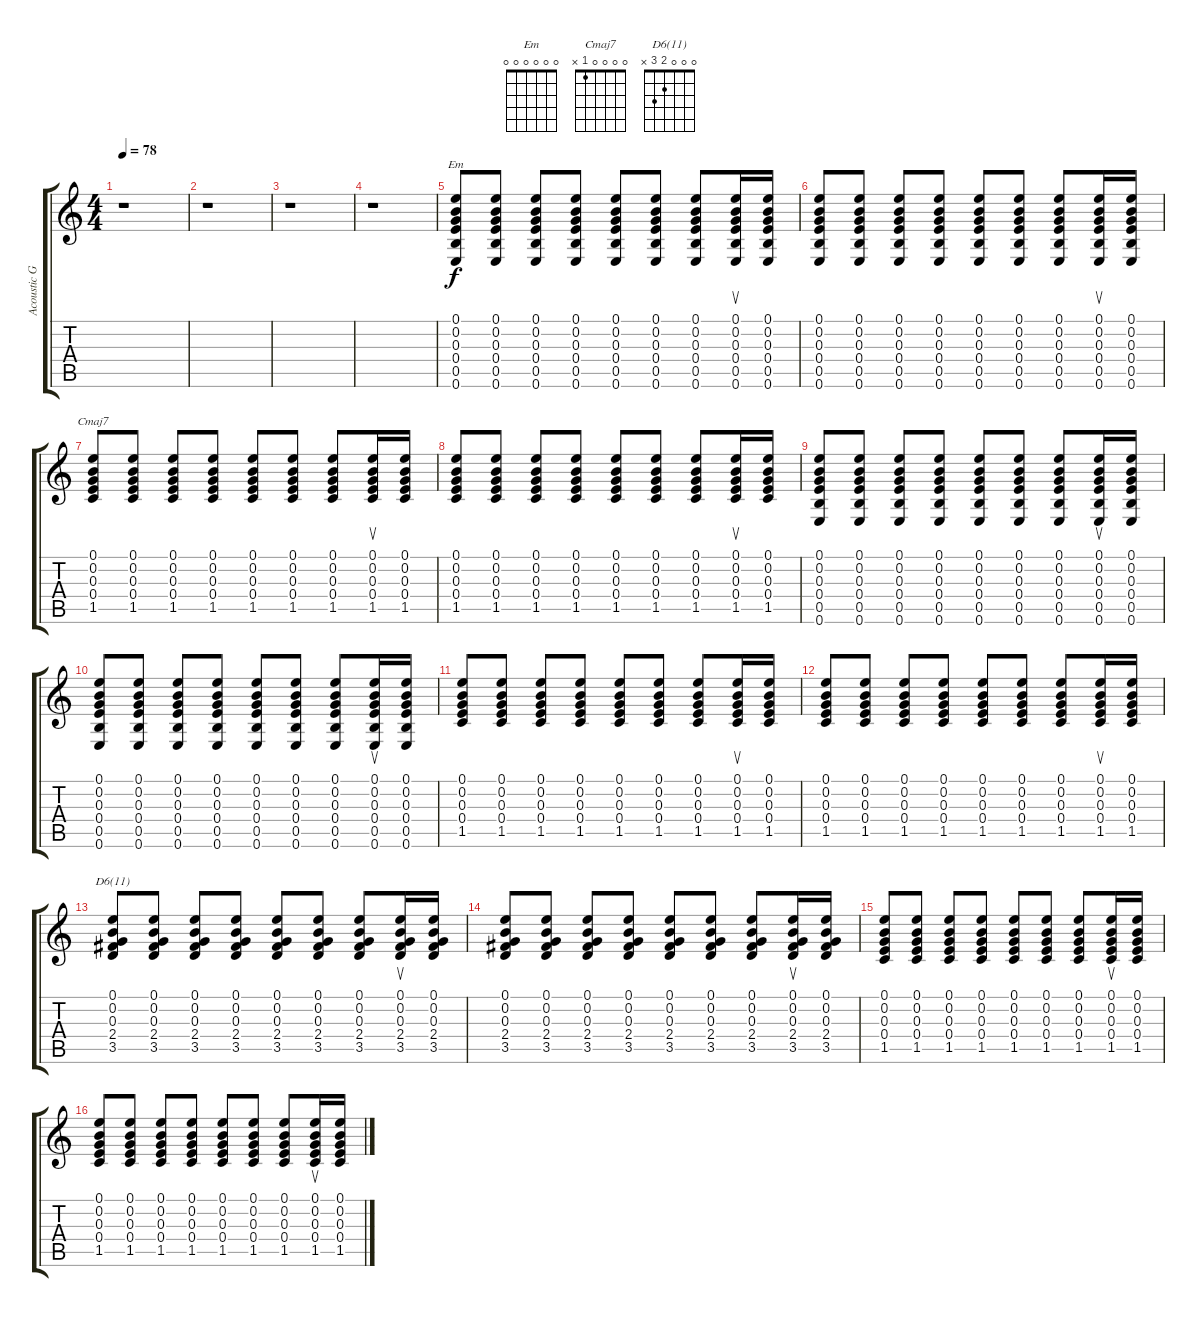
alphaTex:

\track ("Acoustic Guitar 2" "Acoustic G") {instrument acousticguitarnylon}
\staff {score tabs}
\tuning (E4 B3 G3 E3 B2 E2) {hide}
\chord ("Em" 0 0 0 0 0 0)
\chord ("Cmaj7" 0 0 0 0 1 x)
\chord ("D6(11)" 0 0 0 2 3 x)
\ts (4 4)
\tempo 78
\clef g2
\ks c
r.1{dy f instrument acousticguitarnylon} |
r.1 |
r.1 |
r.1 |
(0.1 0.2 0.3 0.4 0.5 0.6).8{ch "Em"} (0.1 0.2 0.3 0.4 0.5 0.6).8 (0.1 0.2 0.3 0.4 0.5 0.6).8 (0.1 0.2 0.3 0.4 0.5 0.6).8 (0.1 0.2 0.3 0.4 0.5 0.6).8 (0.1 0.2 0.3 0.4 0.5 0.6).8 (0.1 0.2 0.3 0.4 0.5 0.6).8 (0.1 0.2 0.3 0.4 0.5 0.6).16{su} (0.1 0.2 0.3 0.4 0.5 0.6).16 |
(0.1 0.2 0.3 0.4 0.5 0.6).8 (0.1 0.2 0.3 0.4 0.5 0.6).8 (0.1 0.2 0.3 0.4 0.5 0.6).8 (0.1 0.2 0.3 0.4 0.5 0.6).8 (0.1 0.2 0.3 0.4 0.5 0.6).8 (0.1 0.2 0.3 0.4 0.5 0.6).8 (0.1 0.2 0.3 0.4 0.5 0.6).8 (0.1 0.2 0.3 0.4 0.5 0.6).16{su} (0.1 0.2 0.3 0.4 0.5 0.6).16 |
(0.1 0.2 0.3 0.4 1.5).8{ch "Cmaj7"} (0.1 0.2 0.3 0.4 1.5).8 (0.1 0.2 0.3 0.4 1.5).8 (0.1 0.2 0.3 0.4 1.5).8 (0.1 0.2 0.3 0.4 1.5).8 (0.1 0.2 0.3 0.4 1.5).8 (0.1 0.2 0.3 0.4 1.5).8 (0.1 0.2 0.3 0.4 1.5).16{su} (0.1 0.2 0.3 0.4 1.5).16 |
(0.1 0.2 0.3 0.4 1.5).8 (0.1 0.2 0.3 0.4 1.5).8 (0.1 0.2 0.3 0.4 1.5).8 (0.1 0.2 0.3 0.4 1.5).8 (0.1 0.2 0.3 0.4 1.5).8 (0.1 0.2 0.3 0.4 1.5).8 (0.1 0.2 0.3 0.4 1.5).8 (0.1 0.2 0.3 0.4 1.5).16{su} (0.1 0.2 0.3 0.4 1.5).16 |
(0.1 0.2 0.3 0.4 0.5 0.6).8 (0.1 0.2 0.3 0.4 0.5 0.6).8 (0.1 0.2 0.3 0.4 0.5 0.6).8 (0.1 0.2 0.3 0.4 0.5 0.6).8 (0.1 0.2 0.3 0.4 0.5 0.6).8 (0.1 0.2 0.3 0.4 0.5 0.6).8 (0.1 0.2 0.3 0.4 0.5 0.6).8 (0.1 0.2 0.3 0.4 0.5 0.6).16{su} (0.1 0.2 0.3 0.4 0.5 0.6).16 |
(0.1 0.2 0.3 0.4 0.5 0.6).8 (0.1 0.2 0.3 0.4 0.5 0.6).8 (0.1 0.2 0.3 0.4 0.5 0.6).8 (0.1 0.2 0.3 0.4 0.5 0.6).8 (0.1 0.2 0.3 0.4 0.5 0.6).8 (0.1 0.2 0.3 0.4 0.5 0.6).8 (0.1 0.2 0.3 0.4 0.5 0.6).8 (0.1 0.2 0.3 0.4 0.5 0.6).16{su} (0.1 0.2 0.3 0.4 0.5 0.6).16 |
(0.1 0.2 0.3 0.4 1.5).8 (0.1 0.2 0.3 0.4 1.5).8 (0.1 0.2 0.3 0.4 1.5).8 (0.1 0.2 0.3 0.4 1.5).8 (0.1 0.2 0.3 0.4 1.5).8 (0.1 0.2 0.3 0.4 1.5).8 (0.1 0.2 0.3 0.4 1.5).8 (0.1 0.2 0.3 0.4 1.5).16{su} (0.1 0.2 0.3 0.4 1.5).16 |
(0.1 0.2 0.3 0.4 1.5).8 (0.1 0.2 0.3 0.4 1.5).8 (0.1 0.2 0.3 0.4 1.5).8 (0.1 0.2 0.3 0.4 1.5).8 (0.1 0.2 0.3 0.4 1.5).8 (0.1 0.2 0.3 0.4 1.5).8 (0.1 0.2 0.3 0.4 1.5).8 (0.1 0.2 0.3 0.4 1.5).16{su} (0.1 0.2 0.3 0.4 1.5).16 |
(0.1 0.2 0.3 2.4 3.5).8{ch "D6(11)"} (0.1 0.2 0.3 2.4 3.5).8 (0.1 0.2 0.3 2.4 3.5).8 (0.1 0.2 0.3 2.4 3.5).8 (0.1 0.2 0.3 2.4 3.5).8 (0.1 0.2 0.3 2.4 3.5).8 (0.1 0.2 0.3 2.4 3.5).8 (0.1 0.2 0.3 2.4 3.5).16{su} (0.1 0.2 0.3 2.4 3.5).16 |
(0.1 0.2 0.3 2.4 3.5).8 (0.1 0.2 0.3 2.4 3.5).8 (0.1 0.2 0.3 2.4 3.5).8 (0.1 0.2 0.3 2.4 3.5).8 (0.1 0.2 0.3 2.4 3.5).8 (0.1 0.2 0.3 2.4 3.5).8 (0.1 0.2 0.3 2.4 3.5).8 (0.1 0.2 0.3 2.4 3.5).16{su} (0.1 0.2 0.3 2.4 3.5).16 |
(0.1 0.2 0.3 0.4 1.5).8 (0.1 0.2 0.3 0.4 1.5).8 (0.1 0.2 0.3 0.4 1.5).8 (0.1 0.2 0.3 0.4 1.5).8 (0.1 0.2 0.3 0.4 1.5).8 (0.1 0.2 0.3 0.4 1.5).8 (0.1 0.2 0.3 0.4 1.5).8 (0.1 0.2 0.3 0.4 1.5).16{su} (0.1 0.2 0.3 0.4 1.5).16 |
(0.1 0.2 0.3 0.4 1.5).8 (0.1 0.2 0.3 0.4 1.5).8 (0.1 0.2 0.3 0.4 1.5).8 (0.1 0.2 0.3 0.4 1.5).8 (0.1 0.2 0.3 0.4 1.5).8 (0.1 0.2 0.3 0.4 1.5).8 (0.1 0.2 0.3 0.4 1.5).8 (0.1 0.2 0.3 0.4 1.5).16{su} (0.1 0.2 0.3 0.4 1.5).16
